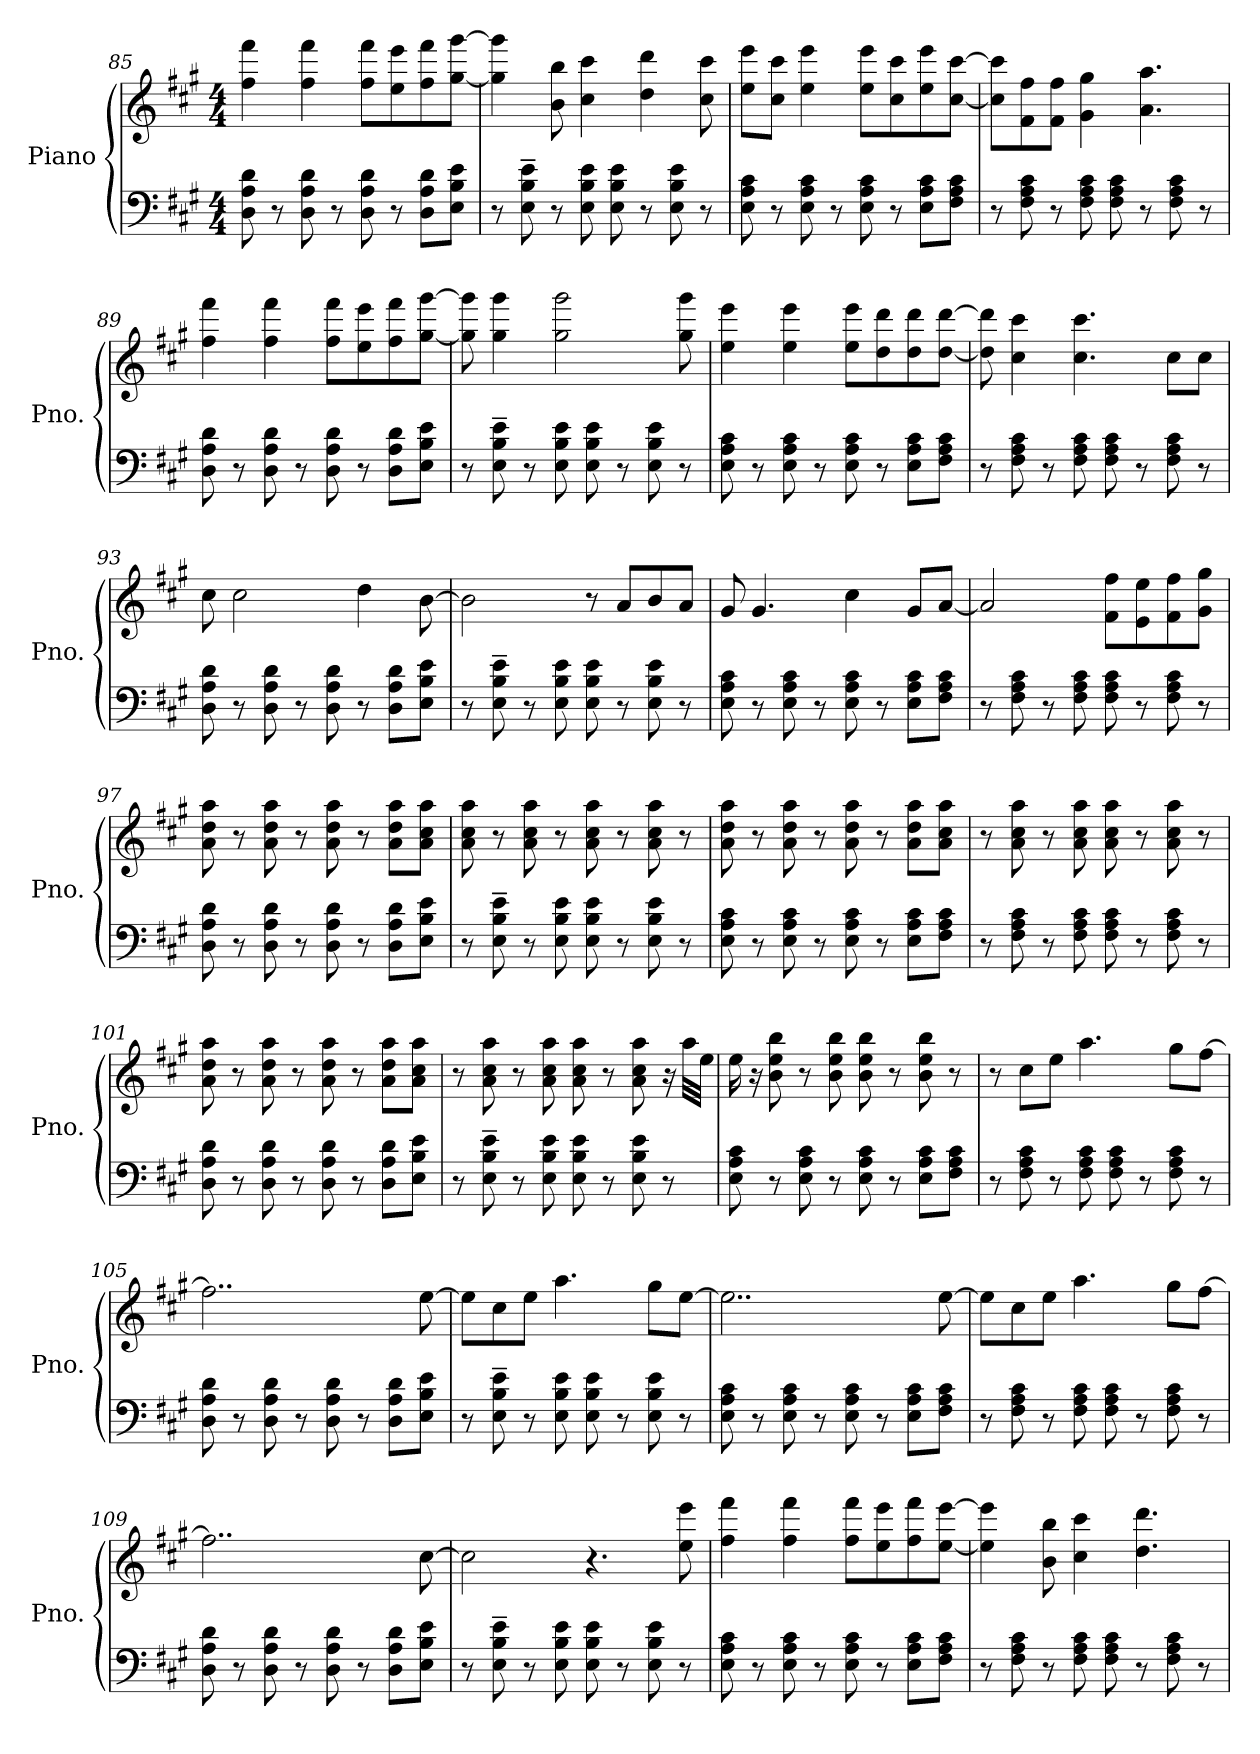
**kern	**kern
*part1	*part1
*staff2	*staff1
*I"Piano	*
*I'Pno.	*
*clefF4	*clefG2
*k[f#c#g#]	*k[f#c#g#]
*M4/4	*M4/4
=85	=85
8D\ 8A\ 8d\	4ff#\ 4fff#\
8r	.
8D\ 8A\ 8d\	4ff#\ 4fff#\
8r	.
8D\ 8A\ 8d\	8ff#\ 8fff#\L
8r	8ee\ 8eee\
8D\ 8A\ 8d\L	8ff#\ 8fff#\
8E\ 8B\ 8e\J	[8gg#\ [8ggg#\J
=86	=86
8r	4gg#\] 4ggg#\]
8E\~ 8B\~ 8e\~	.
8r	8b\ 8bb\
8E\ 8B\ 8e\	4cc#\ 4ccc#\
8E\ 8B\ 8e\	.
8r	4dd\ 4ddd\
8E\ 8B\ 8e\	.
8r	8cc#\ 8ccc#\
!!LO:PB:g=z
=87	=87
8E\ 8A\ 8c#\	8ee\ 8eee\L
8r	8cc#\ 8ccc#\J
8E\ 8A\ 8c#\	4ee\ 4eee\
8r	.
8E\ 8A\ 8c#\	8ee\ 8eee\L
8r	8cc#\ 8ccc#\
8E\ 8A\ 8c#\L	8ee\ 8eee\
8F#\ 8A\ 8c#\J	[8cc#\ [8ccc#\J
=88	=88
8r	8cc#\] 8ccc#\]L
8F#\ 8A\ 8c#\	8f#\ 8ff#\
8r	8f#\ 8ff#\J
8F#\ 8A\ 8c#\	4g#\ 4gg#\
8F#\ 8A\ 8c#\	.
8r	4.a\ 4.aa\
8F#\ 8A\ 8c#\	.
8r	.
=89	=89
8D\ 8A\ 8d\	4ff#\ 4fff#\
8r	.
8D\ 8A\ 8d\	4ff#\ 4fff#\
8r	.
8D\ 8A\ 8d\	8ff#\ 8fff#\L
8r	8ee\ 8eee\
8D\ 8A\ 8d\L	8ff#\ 8fff#\
8E\ 8B\ 8e\J	[8gg#\ [8ggg#\J
=90	=90
8r	8gg#\] 8ggg#\]
8E\~ 8B\~ 8e\~	4gg#\ 4ggg#\
8r	.
8E\ 8B\ 8e\	2gg#\ 2ggg#\
8E\ 8B\ 8e\	.
8r	.
8E\ 8B\ 8e\	.
8r	8gg#\ 8ggg#\
=91	=91
8E\ 8A\ 8c#\	4ee\ 4eee\
8r	.
8E\ 8A\ 8c#\	4ee\ 4eee\
8r	.
8E\ 8A\ 8c#\	8ee\ 8eee\L
8r	8dd\ 8ddd\
8E\ 8A\ 8c#\L	8dd\ 8ddd\
8F#\ 8A\ 8c#\J	[8dd\ [8ddd\J
!!LO:LB:g=z
=92	=92
8r	8dd\] 8ddd\]
8F#\ 8A\ 8c#\	4cc#\ 4ccc#\
8r	.
8F#\ 8A\ 8c#\	4.cc#\ 4.ccc#\
8F#\ 8A\ 8c#\	.
8r	.
8F#\ 8A\ 8c#\	8cc#\L
8r	8cc#\J
=93	=93
8D\ 8A\ 8d\	8cc#\
8r	2cc#\
8D\ 8A\ 8d\	.
8r	.
8D\ 8A\ 8d\	.
8r	4dd\
8D\ 8A\ 8d\L	.
8E\ 8B\ 8e\J	[8b\
=94	=94
8r	2b\]
8E\~ 8B\~ 8e\~	.
8r	.
8E\ 8B\ 8e\	.
8E\ 8B\ 8e\	8r
8r	8a/L
8E\ 8B\ 8e\	8b/
8r	8a/J
=95	=95
8E\ 8A\ 8c#\	8g#/
8r	4.g#/
8E\ 8A\ 8c#\	.
8r	.
8E\ 8A\ 8c#\	4cc#\
8r	.
8E\ 8A\ 8c#\L	8g#/L
8F#\ 8A\ 8c#\J	[8a/J
=96	=96
8r	2a/]
8F#\ 8A\ 8c#\	.
8r	.
8F#\ 8A\ 8c#\	.
8F#\ 8A\ 8c#\	8f#\ 8ff#\L
8r	8e\ 8ee\
8F#\ 8A\ 8c#\	8f#\ 8ff#\
8r	8g#\ 8gg#\J
=97	=97
8D\ 8A\ 8d\	8a\ 8dd\ 8aa\
8r	8r
8D\ 8A\ 8d\	8a\ 8dd\ 8aa\
8r	8r
8D\ 8A\ 8d\	8a\ 8dd\ 8aa\
8r	8r
8D\ 8A\ 8d\L	8a\ 8dd\ 8aa\L
8E\ 8B\ 8e\J	8a\ 8cc#\ 8aa\J
!!LO:LB:g=z
=98	=98
8r	8a\ 8cc#\ 8aa\
8E\~ 8B\~ 8e\~	8r
8r	8a\ 8cc#\ 8aa\
8E\ 8B\ 8e\	8r
8E\ 8B\ 8e\	8a\ 8cc#\ 8aa\
8r	8r
8E\ 8B\ 8e\	8a\ 8cc#\ 8aa\
8r	8r
=99	=99
8E\ 8A\ 8c#\	8a\ 8dd\ 8aa\
8r	8r
8E\ 8A\ 8c#\	8a\ 8dd\ 8aa\
8r	8r
8E\ 8A\ 8c#\	8a\ 8dd\ 8aa\
8r	8r
8E\ 8A\ 8c#\L	8a\ 8dd\ 8aa\L
8F#\ 8A\ 8c#\J	8a\ 8cc#\ 8aa\J
=100	=100
8r	8r
8F#\ 8A\ 8c#\	8a\ 8cc#\ 8aa\
8r	8r
8F#\ 8A\ 8c#\	8a\ 8cc#\ 8aa\
8F#\ 8A\ 8c#\	8a\ 8cc#\ 8aa\
8r	8r
8F#\ 8A\ 8c#\	8a\ 8cc#\ 8aa\
8r	8r
=101	=101
8D\ 8A\ 8d\	8a\ 8dd\ 8aa\
8r	8r
8D\ 8A\ 8d\	8a\ 8dd\ 8aa\
8r	8r
8D\ 8A\ 8d\	8a\ 8dd\ 8aa\
8r	8r
8D\ 8A\ 8d\L	8a\ 8dd\ 8aa\L
8E\ 8B\ 8e\J	8a\ 8cc#\ 8aa\J
=102	=102
8r	8r
8E\~ 8B\~ 8e\~	8a\ 8cc#\ 8aa\
8r	8r
8E\ 8B\ 8e\	8a\ 8cc#\ 8aa\
8E\ 8B\ 8e\	8a\ 8cc#\ 8aa\
8r	8r
8E\ 8B\ 8e\	8a\ 8cc#\ 8aa\
8r	16r
.	32aa\LLL
.	32ee\JJJ
=103	=103
8E\ 8A\ 8c#\	16ee\
.	16r
8r	8b\ 8ee\ 8bb\
8E\ 8A\ 8c#\	8r
8r	8b\ 8ee\ 8bb\
8E\ 8A\ 8c#\	8b\ 8ee\ 8bb\
8r	8r
8E\ 8A\ 8c#\L	8b\ 8ee\ 8bb\
8F#\ 8A\ 8c#\J	8r
!!LO:LB:g=z
=104	=104
8r	8r
8F#\ 8A\ 8c#\	8cc#\L
8r	8ee\J
8F#\ 8A\ 8c#\	4.aa\
8F#\ 8A\ 8c#\	.
8r	.
8F#\ 8A\ 8c#\	8gg#\L
8r	[8ff#\J
=105	=105
8D\ 8A\ 8d\	2..ff#\]
8r	.
8D\ 8A\ 8d\	.
8r	.
8D\ 8A\ 8d\	.
8r	.
8D\ 8A\ 8d\L	.
8E\ 8B\ 8e\J	[8ee\
=106	=106
8r	8ee\L]
8E\~ 8B\~ 8e\~	8cc#\
8r	8ee\J
8E\ 8B\ 8e\	4.aa\
8E\ 8B\ 8e\	.
8r	.
8E\ 8B\ 8e\	8gg#\L
8r	[8ee\J
=107	=107
8E\ 8A\ 8c#\	2..ee\]
8r	.
8E\ 8A\ 8c#\	.
8r	.
8E\ 8A\ 8c#\	.
8r	.
8E\ 8A\ 8c#\L	.
8F#\ 8A\ 8c#\J	[8ee\
=108	=108
8r	8ee\L]
8F#\ 8A\ 8c#\	8cc#\
8r	8ee\J
8F#\ 8A\ 8c#\	4.aa\
8F#\ 8A\ 8c#\	.
8r	.
8F#\ 8A\ 8c#\	8gg#\L
8r	[8ff#\J
=109	=109
8D\ 8A\ 8d\	2..ff#\]
8r	.
8D\ 8A\ 8d\	.
8r	.
8D\ 8A\ 8d\	.
8r	.
8D\ 8A\ 8d\L	.
8E\ 8B\ 8e\J	[8cc#\
!!LO:LB:g=z
=110	=110
8r	2cc#\]
8E\~ 8B\~ 8e\~	.
8r	.
8E\ 8B\ 8e\	.
8E\ 8B\ 8e\	4.r
8r	.
8E\ 8B\ 8e\	.
8r	8ee\ 8eee\
=111	=111
8E\ 8A\ 8c#\	4ff#\ 4fff#\
8r	.
8E\ 8A\ 8c#\	4ff#\ 4fff#\
8r	.
8E\ 8A\ 8c#\	8ff#\ 8fff#\L
8r	8ee\ 8eee\
8E\ 8A\ 8c#\L	8ff#\ 8fff#\
8F#\ 8A\ 8c#\J	[8ee\ [8eee\J
=112	=112
8r	4ee\] 4eee\]
8F#\ 8A\ 8c#\	.
8r	8b\ 8bb\
8F#\ 8A\ 8c#\	4cc#\ 4ccc#\
8F#\ 8A\ 8c#\	.
8r	4.dd\ 4.ddd\
8F#\ 8A\ 8c#\	.
8r	.
=	=
*-	*-
